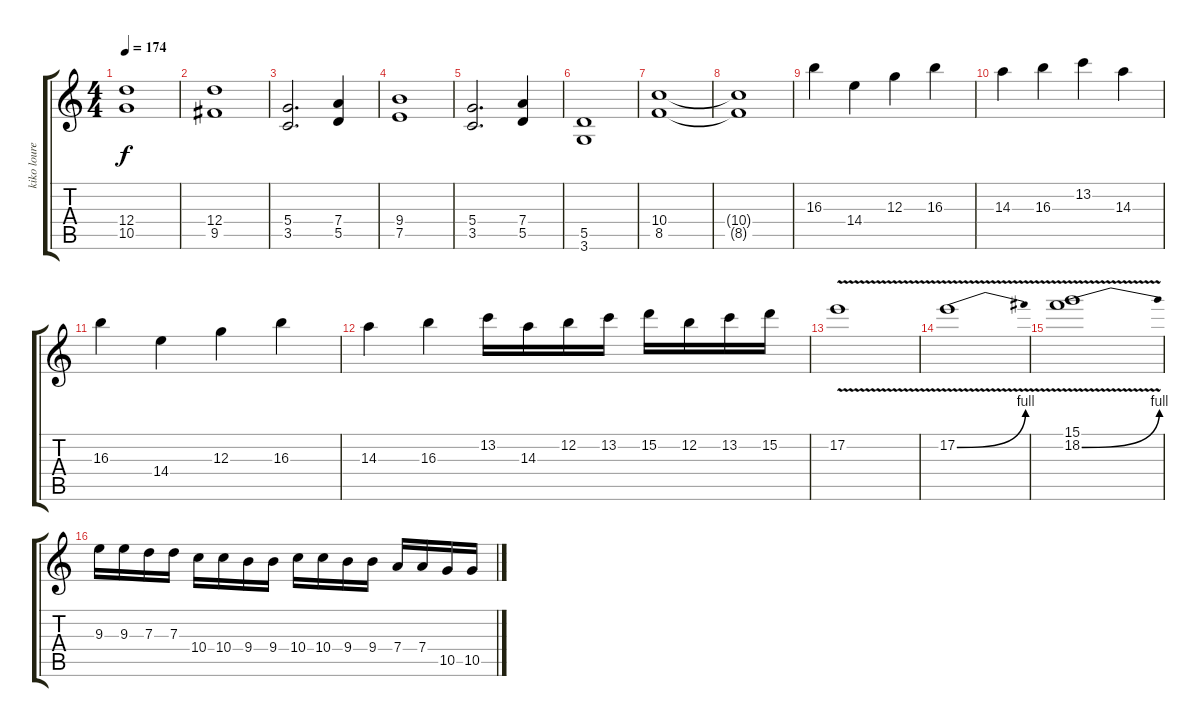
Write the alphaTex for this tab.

\track ("kiko loureiro" "kiko loure") {instrument distortionguitar}
\staff {score tabs}
\tuning (E4 B3 G3 D3 A2 E2) {hide}
\ts (4 4)
\tempo 174
\clef g2
\ks c
(12.4 10.5).1{dy f} |
(12.4 9.5).1 |
(5.4 3.5).2{d} (7.4 5.5).4 |
(9.4 7.5).1 |
(5.4 3.5).2{d} (7.4 5.5).4 |
(5.5 3.6).1 |
(10.4 8.5).1 |
(10.4{t} 8.5{t}).1 |
16.3.4 14.4.4 12.3.4 16.3.4 |
14.3.4 16.3.4 13.2.4 14.3.4 |
16.3.4 14.4.4 12.3.4 16.3.4 |
14.3.4 16.3.4 13.2.16 14.3.16 12.2.16 13.2.16 15.2.16 12.2.16 13.2.16 15.2.16 |
17.2{v}.1 |
17.2{be (bend 0 0 60 4) v}.1 |
(15.1 18.2{be (bend 0 0 60 4) v}).1 |
9.3.16 9.3.16 7.3.16 7.3.16 10.4.16 10.4.16 9.4.16 9.4.16 10.4.16 10.4.16 9.4.16 9.4.16 7.4.16 7.4.16 10.5.16 10.5.16
